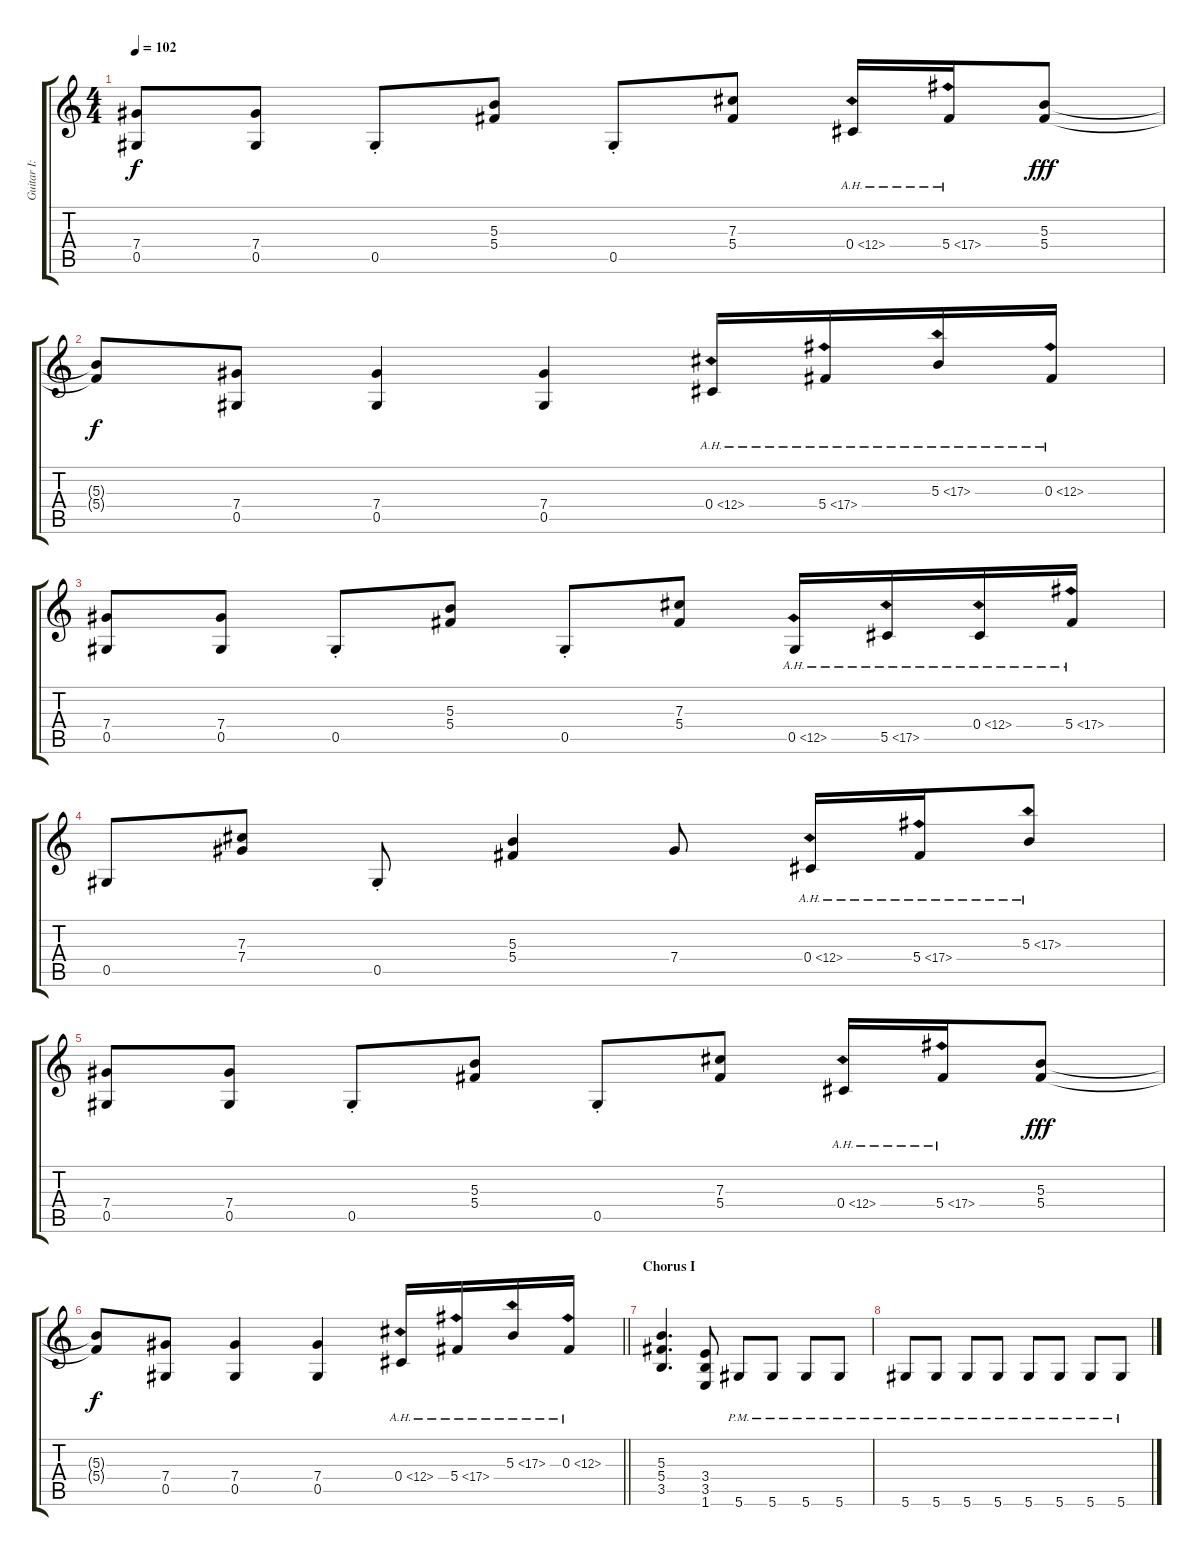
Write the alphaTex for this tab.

\track ("Guitar I: IommI" "Guitar I: ") {instrument distortionguitar}
\staff {score tabs}
\tuning (Eb4 Bb3 Gb3 Db3 Ab2 Eb2) {hide}
\ts (4 4)
\tempo 102
\clef g2
\ks c
(7.4 0.5).8{dy f} (7.4 0.5).8 0.5{st}.8 (5.3 5.4).8 0.5{st}.8 (7.3 5.4).8 0.4{ah 12}.16 5.4{ah 12}.16 (5.3 5.4).8{dy fff} |
(5.3{t} 5.4{t}).8{dy f} (7.4 0.5).8 (7.4 0.5).4 (7.4 0.5).4 0.4{ah 12}.16 5.4{ah 12}.16 5.3{ah 12}.16 0.3{ah 12}.16 |
(7.4 0.5).8 (7.4 0.5).8 0.5{st}.8 (5.3 5.4).8 0.5{st}.8 (7.3 5.4).8 0.5{ah 12}.16 5.5{ah 12}.16 0.4{ah 12}.16 5.4{ah 12}.16 |
0.5.8 (7.3 7.4).8 0.5{st}.8 (5.3 5.4).4 7.4.8 0.4{ah 12}.16 5.4{ah 12}.16 5.3{ah 12}.8 |
(7.4 0.5).8 (7.4 0.5).8 0.5{st}.8 (5.3 5.4).8 0.5{st}.8 (7.3 5.4).8 0.4{ah 12}.16 5.4{ah 12}.16 (5.3 5.4).8{dy fff} |
\barLineRight lightlight
(5.3{t} 5.4{t}).8{dy f} (7.4 0.5).8 (7.4 0.5).4 (7.4 0.5).4 0.4{ah 12}.16 5.4{ah 12}.16 5.3{ah 12}.16 0.3{ah 12}.16 |
\section ("" "Chorus I")
(5.3 5.4 3.5).4{d} (3.4 3.5 1.6).8 5.6{pm}.8 5.6{pm}.8 5.6{pm}.8 5.6{pm}.8 |
5.6{pm}.8 5.6{pm}.8 5.6{pm}.8 5.6{pm}.8 5.6{pm}.8 5.6{pm}.8 5.6{pm}.8 5.6{pm}.8
